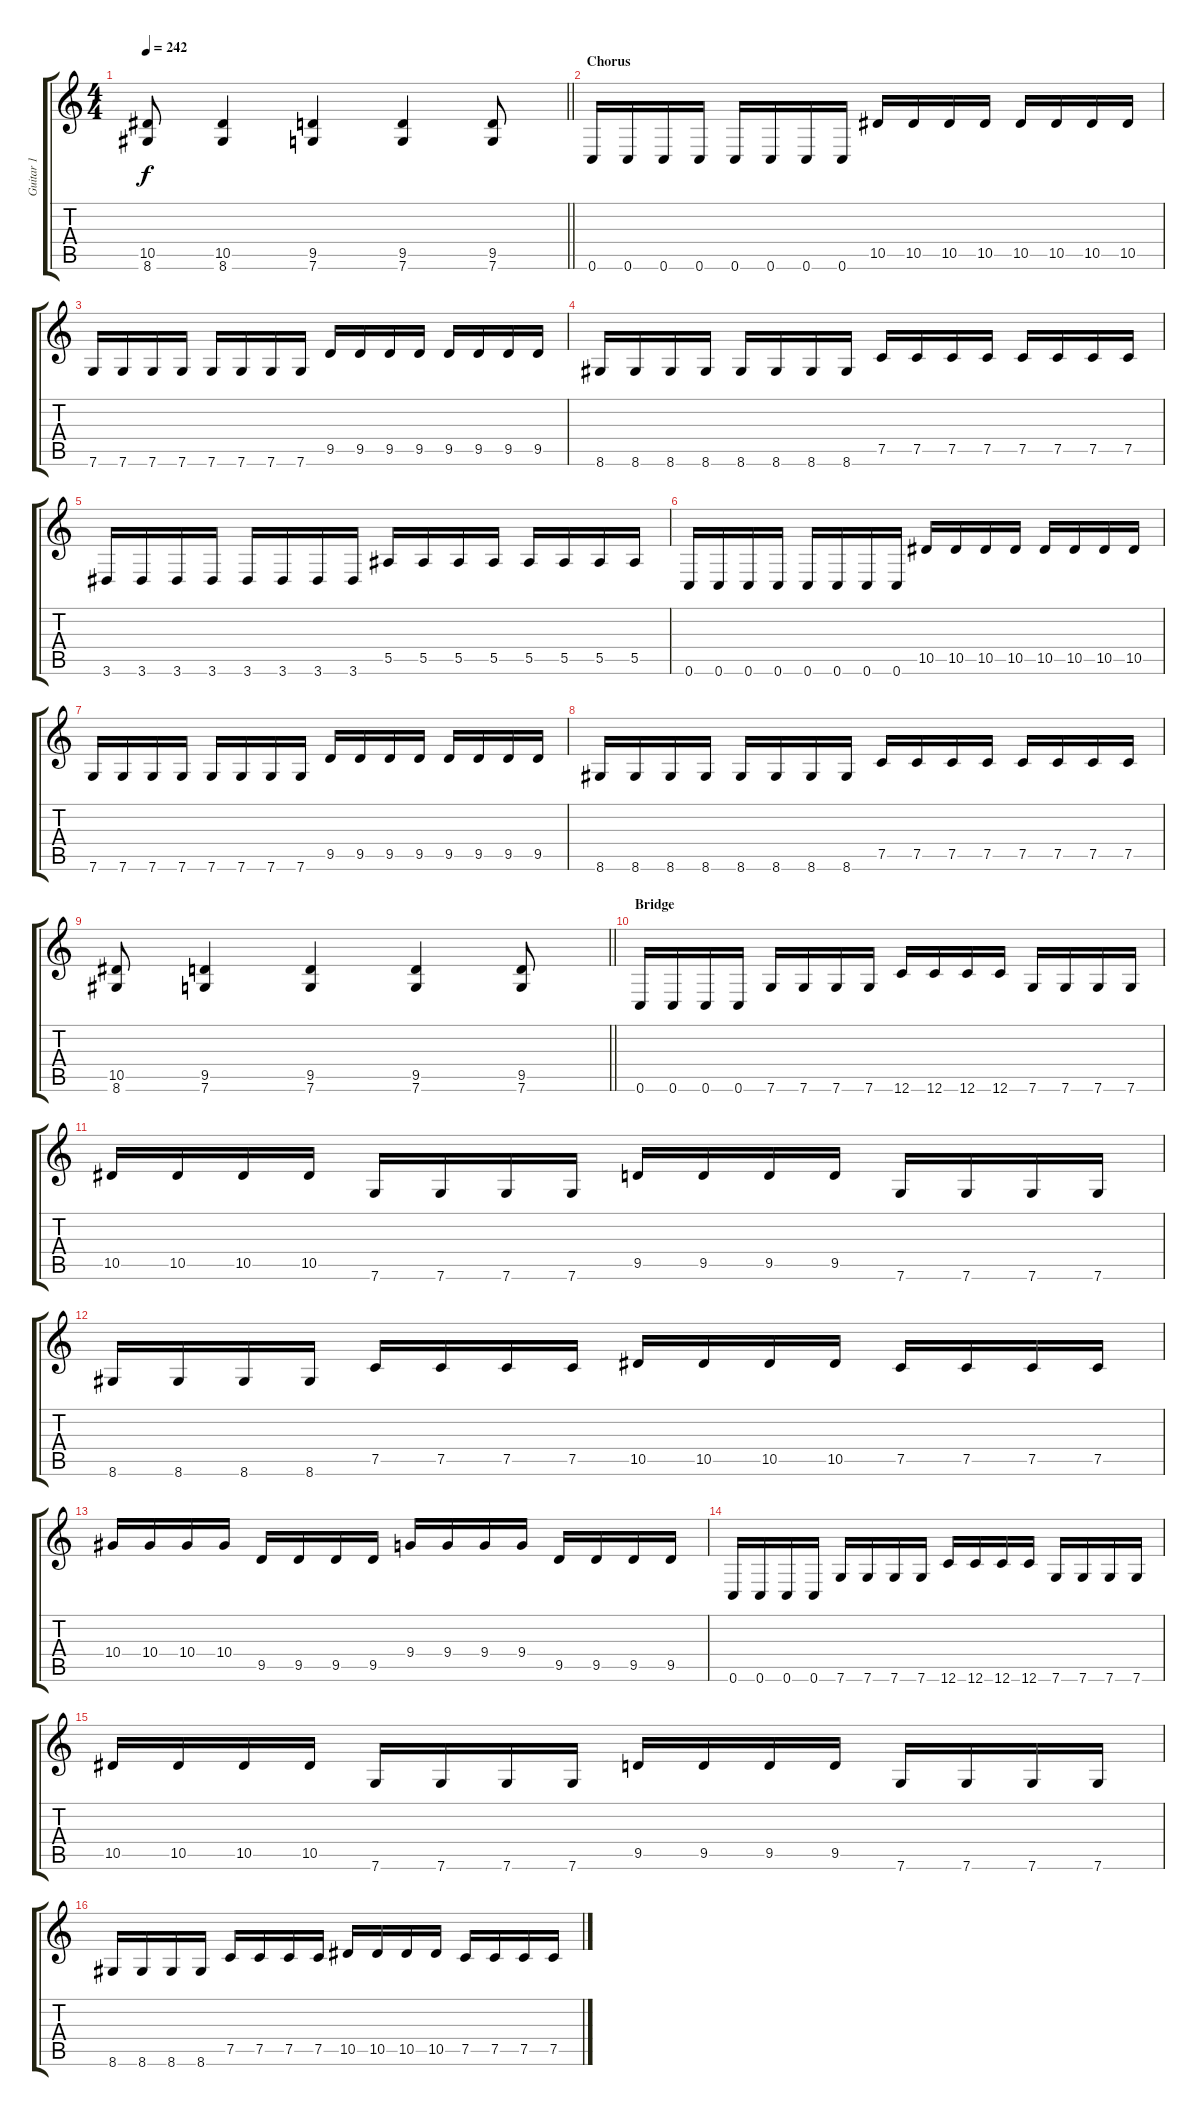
\track ("Guitar 1" "Guitar 1") {instrument distortionguitar}
\staff {score tabs}
\tuning (C4 G3 Eb3 Bb2 F2 C2) {hide}
\ts (4 4)
\tempo 242
\clef g2
\barLineRight lightlight
\ks c
(10.5 8.6).8{dy f} (10.5 8.6).4 (9.5 7.6).4 (9.5 7.6).4 (9.5 7.6).8 |
\section ("" "Chorus")
0.6.16 0.6.16 0.6.16 0.6.16 0.6.16 0.6.16 0.6.16 0.6.16 10.5.16 10.5.16 10.5.16 10.5.16 10.5.16 10.5.16 10.5.16 10.5.16 |
7.6.16 7.6.16 7.6.16 7.6.16 7.6.16 7.6.16 7.6.16 7.6.16 9.5.16 9.5.16 9.5.16 9.5.16 9.5.16 9.5.16 9.5.16 9.5.16 |
8.6.16 8.6.16 8.6.16 8.6.16 8.6.16 8.6.16 8.6.16 8.6.16 7.5.16 7.5.16 7.5.16 7.5.16 7.5.16 7.5.16 7.5.16 7.5.16 |
3.6.16 3.6.16 3.6.16 3.6.16 3.6.16 3.6.16 3.6.16 3.6.16 5.5.16 5.5.16 5.5.16 5.5.16 5.5.16 5.5.16 5.5.16 5.5.16 |
0.6.16 0.6.16 0.6.16 0.6.16 0.6.16 0.6.16 0.6.16 0.6.16 10.5.16 10.5.16 10.5.16 10.5.16 10.5.16 10.5.16 10.5.16 10.5.16 |
7.6.16 7.6.16 7.6.16 7.6.16 7.6.16 7.6.16 7.6.16 7.6.16 9.5.16 9.5.16 9.5.16 9.5.16 9.5.16 9.5.16 9.5.16 9.5.16 |
8.6.16 8.6.16 8.6.16 8.6.16 8.6.16 8.6.16 8.6.16 8.6.16 7.5.16 7.5.16 7.5.16 7.5.16 7.5.16 7.5.16 7.5.16 7.5.16 |
\barLineRight lightlight
(10.5 8.6).8 (9.5 7.6).4 (9.5 7.6).4 (9.5 7.6).4 (9.5 7.6).8 |
\section ("" "Bridge")
0.6.16 0.6.16 0.6.16 0.6.16 7.6.16 7.6.16 7.6.16 7.6.16 12.6.16 12.6.16 12.6.16 12.6.16 7.6.16 7.6.16 7.6.16 7.6.16 |
10.5.16 10.5.16 10.5.16 10.5.16 7.6.16 7.6.16 7.6.16 7.6.16 9.5.16 9.5.16 9.5.16 9.5.16 7.6.16 7.6.16 7.6.16 7.6.16 |
8.6.16 8.6.16 8.6.16 8.6.16 7.5.16 7.5.16 7.5.16 7.5.16 10.5.16 10.5.16 10.5.16 10.5.16 7.5.16 7.5.16 7.5.16 7.5.16 |
10.4.16 10.4.16 10.4.16 10.4.16 9.5.16 9.5.16 9.5.16 9.5.16 9.4.16 9.4.16 9.4.16 9.4.16 9.5.16 9.5.16 9.5.16 9.5.16 |
0.6.16 0.6.16 0.6.16 0.6.16 7.6.16 7.6.16 7.6.16 7.6.16 12.6.16 12.6.16 12.6.16 12.6.16 7.6.16 7.6.16 7.6.16 7.6.16 |
10.5.16 10.5.16 10.5.16 10.5.16 7.6.16 7.6.16 7.6.16 7.6.16 9.5.16 9.5.16 9.5.16 9.5.16 7.6.16 7.6.16 7.6.16 7.6.16 |
8.6.16 8.6.16 8.6.16 8.6.16 7.5.16 7.5.16 7.5.16 7.5.16 10.5.16 10.5.16 10.5.16 10.5.16 7.5.16 7.5.16 7.5.16 7.5.16
